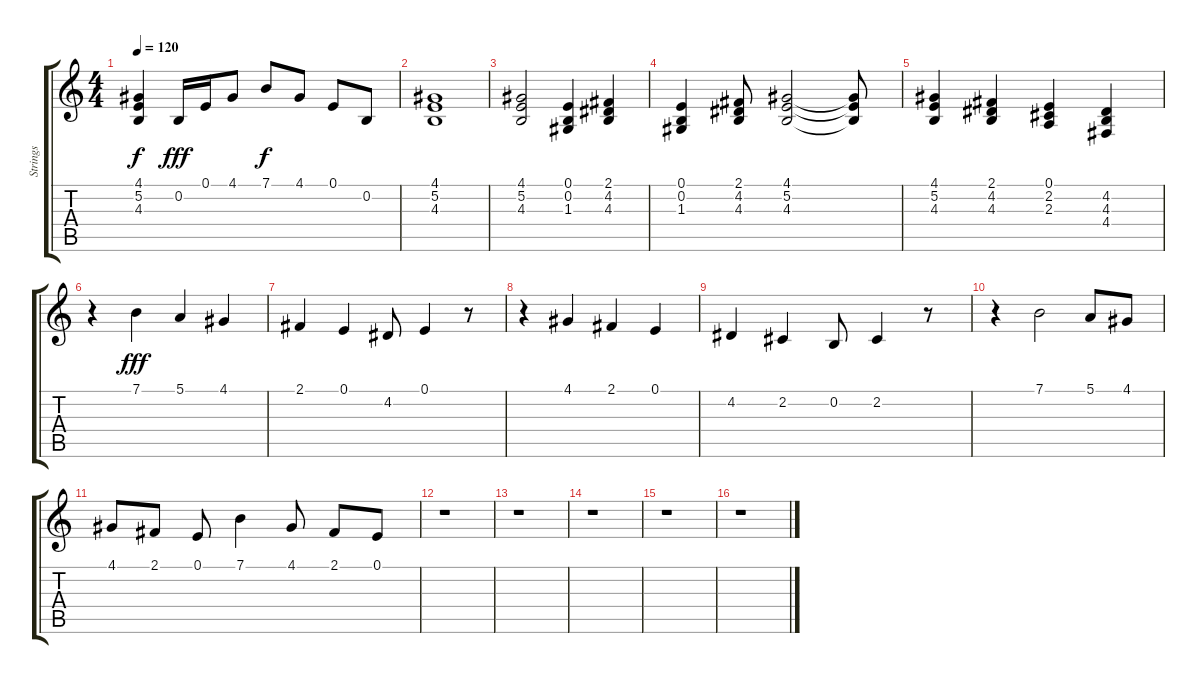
\track ("Strings" "Strings") {instrument stringensemble1}
\staff {score tabs}
\tuning (E4 B3 G3 D3 A2 E2) {hide}
\ts (4 4)
\tempo 120
\clef g2
\ks c
(4.1{t} 5.2{t} 4.3{t}).4{dy f} 0.2.16{dy fff} 0.1.16 4.1.8 7.1.8{dy f} 4.1.8 0.1.8 0.2.8 |
(4.1 5.2 4.3).1 |
(4.1 5.2 4.3).2 (0.1 0.2 1.3).4 (2.1 4.2 4.3).4 |
(0.1 0.2 1.3).4 (2.1 4.2 4.3).8 (4.1 5.2 4.3).2 (4.1{t} 5.2{t} 4.3{t}).8 |
(4.1 5.2 4.3).4 (2.1 4.2 4.3).4 (0.1 2.2 2.3).4 (4.2 4.3 4.4).4 |
r.4 7.1.4{dy fff volume 11 instrument acousticguitarnylon} 5.1.4 4.1.4 |
2.1.4 0.1.4 4.2.8 0.1.4 r.8 |
r.4 4.1.4 2.1.4 0.1.4 |
4.2.4 2.2.4 0.2.8 2.2.4 r.8 |
r.4 7.1.2 5.1.8 4.1.8 |
4.1.8 2.1.8 0.1.8 7.1.4 4.1.8 2.1.8 0.1.8 |
r.1 |
r.1 |
r.1 |
r.1 |
r.1
